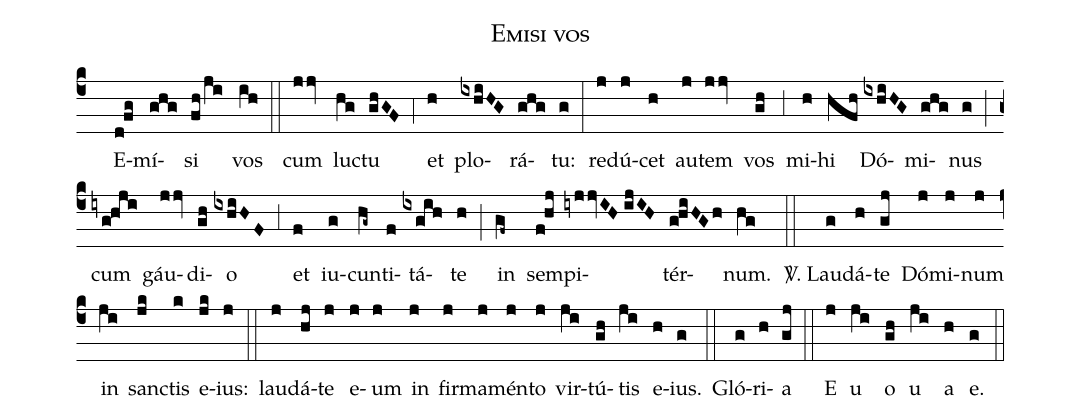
name:Emisi vos;
mode:VIII;
office-part:Introitus;
%%
(c4) () E(d!fg)mí(ghg)si(fh/ji) vos(ih) (::) cum(jjv) lu(hg)ctu(ghGF) (,4) et(h) plo(ixhiHG)rá(ghg)tu:(g) (:) re(j)dú(j)cet(h) au(j)tem(jjv) vos(gh) (,3) mi(h)hi(hfh) Dó(ixhiHG)mi(ghg)nus(g) (;) cum(iyg!hji) gáu(jjv)di(gh)o(ixhiHF) (,3) et(f) iu(g)cun(hg~)ti(f)tá(ixgih)te(h) (;) in(gf~) sem(f!hj)pi(iyjjvIH//ijIH)tér(g!hiHGh)num.(hg) (::) <sp>V/</sp>. Lau(g)dá(h)te(gj) Dó(j)mi(j)num(j) in(ji) san(jk)ctis(k) e(jk)ius:(j) (::) lau(j)dá(hj)te(j) e(j)um(j) in(j) fir(j)ma(j)mén(j)to(j) vir(ji)tú(gh)tis(ji) e(h)ius.(g) (::) Gló(g)ri(h)a(gj) (::) E(j) u(ji) o(gh) u(ji) a(h) e.(g) (::)
